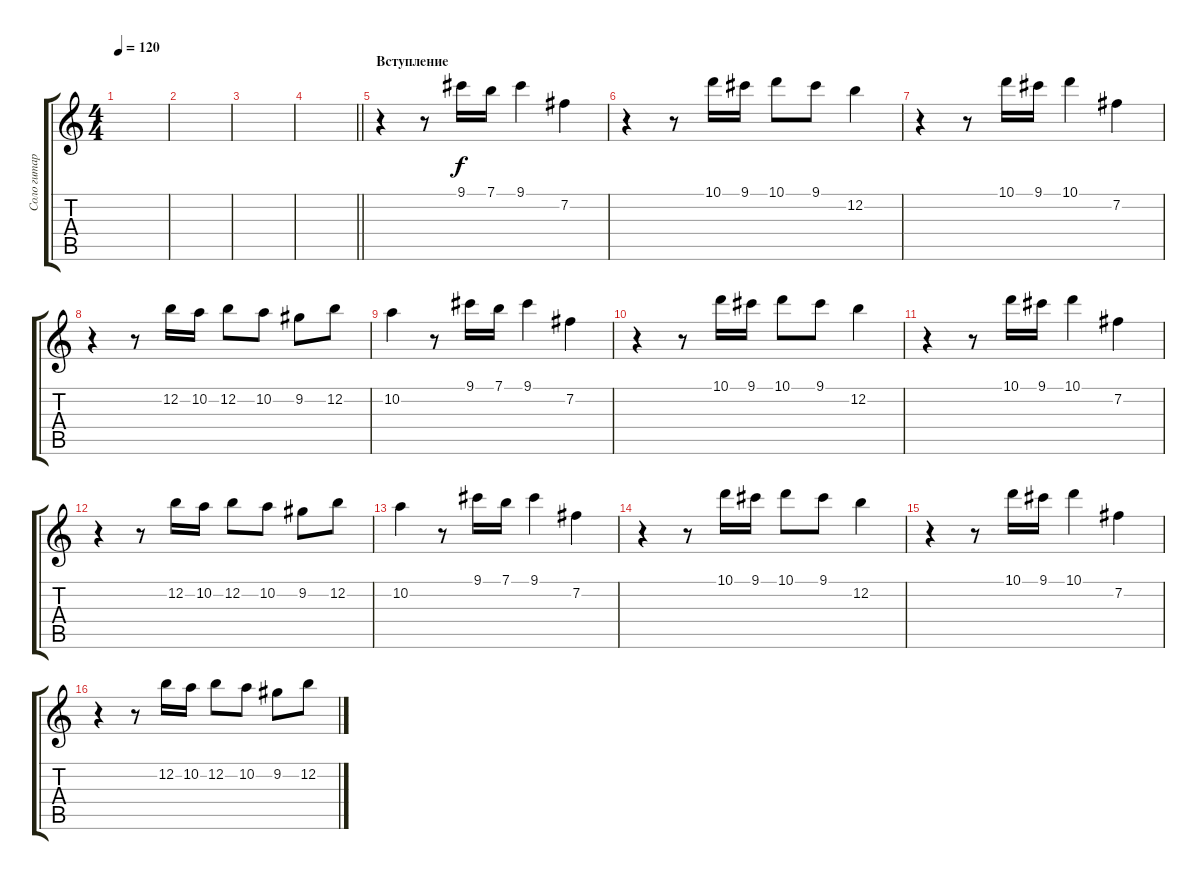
\track ("Соло гитара" "Соло гитар") {instrument overdrivenguitar}
\staff {score tabs}
\tuning (E4 B3 G3 D3 A2 E2) {hide}
\ts (4 4)
\tempo 120
\clef g2
\ks c
|
|
|
\barLineRight lightlight
|
\section ("" "Вступление")
r.4 r.8 9.1.16 7.1.16 9.1.4 7.2.4 |
r.4 r.8 10.1.16 9.1.16 10.1.8 9.1.8 12.2.4 |
r.4 r.8 10.1.16 9.1.16 10.1.4 7.2.4 |
r.4 r.8 12.2.16 10.2.16 12.2.8 10.2.8 9.2.8 12.2.8 |
10.2.4 r.8 9.1.16 7.1.16 9.1.4 7.2.4 |
r.4 r.8 10.1.16 9.1.16 10.1.8 9.1.8 12.2.4 |
r.4 r.8 10.1.16 9.1.16 10.1.4 7.2.4 |
r.4 r.8 12.2.16 10.2.16 12.2.8 10.2.8 9.2.8 12.2.8 |
10.2.4 r.8 9.1.16 7.1.16 9.1.4 7.2.4 |
r.4 r.8 10.1.16 9.1.16 10.1.8 9.1.8 12.2.4 |
r.4 r.8 10.1.16 9.1.16 10.1.4 7.2.4 |
r.4 r.8 12.2.16 10.2.16 12.2.8 10.2.8 9.2.8 12.2.8
